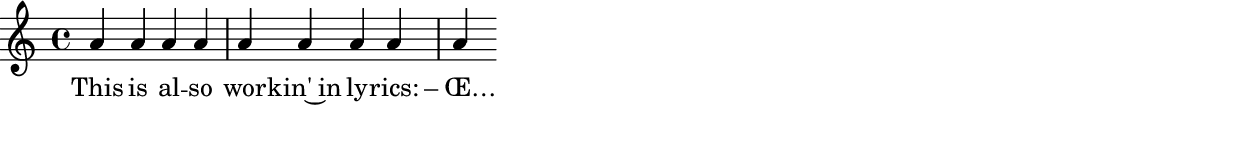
%% Generated by lilypond-book
%% Options: [exampleindent=10.16\mm,indent=0\mm,line-width=160\mm,paper-height=845.047\pt,paper-width=597.508\pt,papersize='(cons (* 597.508 pt) (* 845.047 pt)),quote]
\include "lilypond-book-preamble.ly"


% ****************************************************************
% Start cut-&-pastable-section
% ****************************************************************

#(ly:set-option 'eps-box-padding 3.000000)



\paper {
  #(set-paper-size '(cons (* 597.508 pt) (* 845.047 pt)))
  indent = 0\mm
  line-width = 160\mm
  % offset the left padding, also add 1mm as lilypond creates cropped
  % images with a little space on the right
  line-width = #(- line-width (* mm  3.000000) (* mm 1))
  line-width = 160\mm - 2.0 * 10.16\mm
  % offset the left padding, also add 1mm as lilypond creates cropped
  % images with a little space on the right
  line-width = #(- line-width (* mm  3.000000) (* mm 1))
}

\layout {
  
}




% ****************************************************************
% ly snippet:
% ****************************************************************
\sourcefileline 3393
\paper {
  #(include-special-characters)
}

\markup "&flqq; &ndash; &OE;uvre incomplète&hellip; &frqq;"

\score {
  \new Staff { \repeat unfold 9 a'4 }
  \addlyrics {
    This is al -- so wor -- kin'~in ly -- rics: &ndash;_&OE;&hellip;
  }
}

\markup \column {
  "The replacement can be disabled:"
  "&ndash; &OE; &hellip;"
  \override #'(replacement-alist . ()) "&ndash; &OE; &hellip;"
}


% ****************************************************************
% end ly snippet
% ****************************************************************
